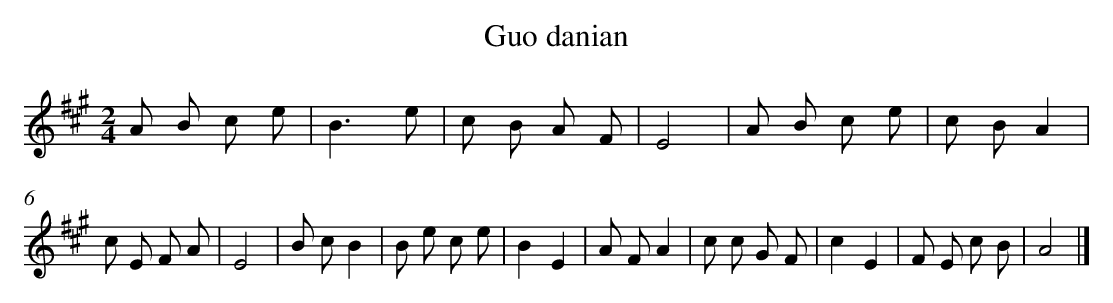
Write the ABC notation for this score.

X:1
T: Guo danian
L: 1/8
M: 2/4
K: A
A B c e [I:setbarnb 1]|
B3e |
c B A F |
E4 |
A B c e |
c BA2 |
c E F A |
E4 |
B cB2 |
B e c e |
B2E2 |
A FA2 |
c c G F |
c2E2 |
F E c B |
A4 |]
